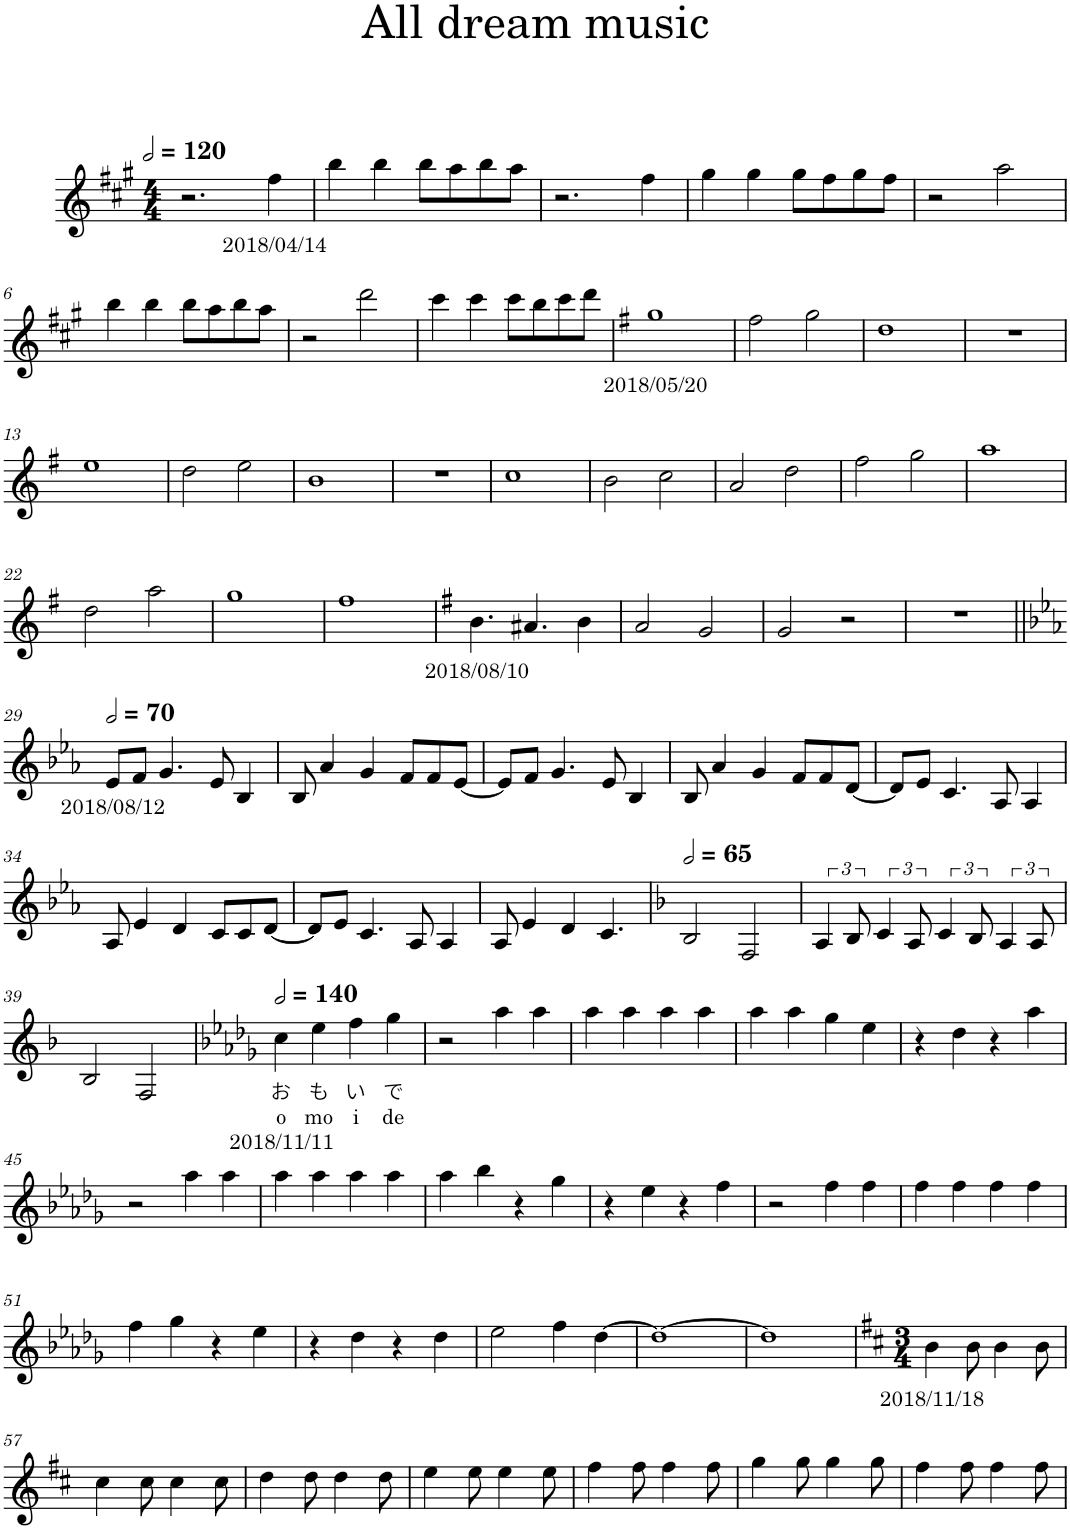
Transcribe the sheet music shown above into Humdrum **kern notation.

**kern	**text	**text	**text
*part1	*part1	*part1	*part1
*staff1	*staff1	*staff1	*staff1
*I"Piano	*	*	*
*I'Pno.	*	*	*
*clefG2	*	*	*
*k[f#c#g#]	*	*	*
*M4/4	*	*	*
*MM240	*	*	*
=1	=1	=1	=1
2.r	.	.	.
!	!LO:LY:b	!	!
4ff#\	2018/04/14	.	.
=2	=2	=2	=2
4bb\	.	.	.
4bb\	.	.	.
8bb\L	.	.	.
8aa\	.	.	.
8bb\	.	.	.
8aa\J	.	.	.
=3	=3	=3	=3
2.r	.	.	.
4ff#\	.	.	.
=4	=4	=4	=4
4gg#\	.	.	.
4gg#\	.	.	.
8gg#\L	.	.	.
8ff#\	.	.	.
8gg#\	.	.	.
8ff#\J	.	.	.
=5	=5	=5	=5
2r	.	.	.
2aa\	.	.	.
!!LO:LB:g=z
=6	=6	=6	=6
4bb\	.	.	.
4bb\	.	.	.
8bb\L	.	.	.
8aa\	.	.	.
8bb\	.	.	.
8aa\J	.	.	.
=7	=7	=7	=7
2r	.	.	.
2ddd\	.	.	.
=8	=8	=8	=8
4ccc#\	.	.	.
4ccc#\	.	.	.
8ccc#\L	.	.	.
8bb\	.	.	.
8ccc#\	.	.	.
8ddd\J	.	.	.
=9	=9	=9	=9
*k[f#]	*	*	*
!	!LO:LY:b	!	!
1gg	2018/05/20	.	.
=10	=10	=10	=10
2ff#\	.	.	.
2gg\	.	.	.
=11	=11	=11	=11
1dd	.	.	.
=12	=12	=12	=12
1r	.	.	.
!!LO:LB:g=z
=13	=13	=13	=13
1ee	.	.	.
=14	=14	=14	=14
2dd\	.	.	.
2ee\	.	.	.
=15	=15	=15	=15
1b	.	.	.
=16	=16	=16	=16
1r	.	.	.
=17	=17	=17	=17
1cc	.	.	.
=18	=18	=18	=18
2b\	.	.	.
2cc\	.	.	.
=19	=19	=19	=19
2a/	.	.	.
2dd\	.	.	.
=20	=20	=20	=20
2ff#\	.	.	.
2gg\	.	.	.
=21	=21	=21	=21
1aa	.	.	.
!!LO:LB:g=z
=22	=22	=22	=22
2dd\	.	.	.
2aa\	.	.	.
=23	=23	=23	=23
1gg	.	.	.
=24	=24	=24	=24
1ff#	.	.	.
=25	=25	=25	=25
*k[f#]	*	*	*
!	!LO:LY:b	!	!
4.b\	2018/08/10	.	.
4.a#X/	.	.	.
4b\	.	.	.
=26	=26	=26	=26
2a/	.	.	.
2g/	.	.	.
=27	=27	=27	=27
2g/	.	.	.
2r	.	.	.
=28	=28	=28	=28
1r	.	.	.
!!LO:LB:g=z
=29||	=29||	=29||	=29||
*k[b-e-a-]	*	*	*
*MM140	*	*	*
!	!LO:LY:b	!	!
8e-/L	2018/08/12	.	.
8f/J	.	.	.
4.g/	.	.	.
8e-/	.	.	.
4B-/	.	.	.
=30	=30	=30	=30
8B-/	.	.	.
4a-/	.	.	.
4g/	.	.	.
8f/L	.	.	.
8f/	.	.	.
[8e-/J	.	.	.
=31	=31	=31	=31
8e-/L]	.	.	.
8f/J	.	.	.
4.g/	.	.	.
8e-/	.	.	.
4B-/	.	.	.
=32	=32	=32	=32
8B-/	.	.	.
4a-/	.	.	.
4g/	.	.	.
8f/L	.	.	.
8f/	.	.	.
[8d/J	.	.	.
=33	=33	=33	=33
8d/L]	.	.	.
8e-/J	.	.	.
4.c/	.	.	.
8A-/	.	.	.
4A-/	.	.	.
!!LO:LB:g=z
=34	=34	=34	=34
8A-/	.	.	.
4e-/	.	.	.
4d/	.	.	.
8c/L	.	.	.
8c/	.	.	.
[8d/J	.	.	.
=35	=35	=35	=35
8d/L]	.	.	.
8e-/J	.	.	.
4.c/	.	.	.
8A-/	.	.	.
4A-/	.	.	.
=36	=36	=36	=36
8A-/	.	.	.
4e-/	.	.	.
4d/	.	.	.
4.c/	.	.	.
=37	=37	=37	=37
*k[b-]	*	*	*
*MM130	*	*	*
2B-/	.	.	.
2F/	.	.	.
=38	=38	=38	=38
6A/	.	.	.
12B-/	.	.	.
6c/	.	.	.
12A/	.	.	.
6c/	.	.	.
12B-/	.	.	.
6A/	.	.	.
12A/	.	.	.
!!LO:LB:g=z
=39	=39	=39	=39
2B-/	.	.	.
2F/	.	.	.
=40	=40	=40	=40
*k[b-e-a-d-g-]	*	*	*
*MM280	*	*	*
!	!LO:LY:b	!LO:LY:b	!LO:LY:b
4cc\	お	o	2018/11/11
!	!LO:LY:b	!LO:LY:b	!
4ee-\	も	mo	.
!	!LO:LY:b	!LO:LY:b	!
4ff\	い	i	.
!	!LO:LY:b	!LO:LY:b	!
4gg-\	で	de	.
=41	=41	=41	=41
2r	.	.	.
4aa-\	.	.	.
4aa-\	.	.	.
=42	=42	=42	=42
4aa-\	.	.	.
4aa-\	.	.	.
4aa-\	.	.	.
4aa-\	.	.	.
=43	=43	=43	=43
4aa-\	.	.	.
4aa-\	.	.	.
4gg-\	.	.	.
4ee-\	.	.	.
=44	=44	=44	=44
4r	.	.	.
4dd-\	.	.	.
4r	.	.	.
4aa-\	.	.	.
!!LO:LB:g=z
=45	=45	=45	=45
2r	.	.	.
4aa-\	.	.	.
4aa-\	.	.	.
=46	=46	=46	=46
4aa-\	.	.	.
4aa-\	.	.	.
4aa-\	.	.	.
4aa-\	.	.	.
=47	=47	=47	=47
4aa-\	.	.	.
4bb-\	.	.	.
4r	.	.	.
4gg-\	.	.	.
=48	=48	=48	=48
4r	.	.	.
4ee-\	.	.	.
4r	.	.	.
4ff\	.	.	.
=49	=49	=49	=49
2r	.	.	.
4ff\	.	.	.
4ff\	.	.	.
=50	=50	=50	=50
4ff\	.	.	.
4ff\	.	.	.
4ff\	.	.	.
4ff\	.	.	.
!!LO:LB:g=z
=51	=51	=51	=51
4ff\	.	.	.
4gg-\	.	.	.
4r	.	.	.
4ee-\	.	.	.
=52	=52	=52	=52
4r	.	.	.
4dd-\	.	.	.
4r	.	.	.
4dd-\	.	.	.
=53	=53	=53	=53
2ee-\	.	.	.
4ff\	.	.	.
[4dd-\	.	.	.
=54	=54	=54	=54
1dd-_	.	.	.
=55	=55	=55	=55
1dd-]	.	.	.
=56	=56	=56	=56
*k[f#c#]	*	*	*
*M3/4	*	*	*
!	!LO:LY:b	!	!
4b\	2018/11/18	.	.
8b\	.	.	.
4b\	.	.	.
8b\	.	.	.
!!LO:LB:g=z
=57	=57	=57	=57
4cc#\	.	.	.
8cc#\	.	.	.
4cc#\	.	.	.
8cc#\	.	.	.
=58	=58	=58	=58
4dd\	.	.	.
8dd\	.	.	.
4dd\	.	.	.
8dd\	.	.	.
=59	=59	=59	=59
4ee\	.	.	.
8ee\	.	.	.
4ee\	.	.	.
8ee\	.	.	.
=60	=60	=60	=60
4ff#\	.	.	.
8ff#\	.	.	.
4ff#\	.	.	.
8ff#\	.	.	.
=61	=61	=61	=61
4gg\	.	.	.
8gg\	.	.	.
4gg\	.	.	.
8gg\	.	.	.
=62	=62	=62	=62
4ff#\	.	.	.
8ff#\	.	.	.
4ff#\	.	.	.
8ff#\	.	.	.
=	=	=	=
*-	*-	*-	*-
